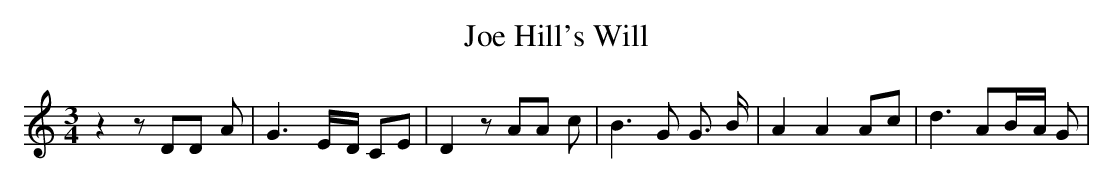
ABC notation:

X:1
T:Joe Hill's Will
M:3/4
L:1/8
K:C
 z2 z DD A| G3E/2-D/2 CE| D2 z AA c| B3 G G3/2 B/2| A2 A2 Ac| d3 AB/2-A/2 G|\

M:2/4
 ADD A|
M:3/4
 G3 E/2D/2 CE| D6|
